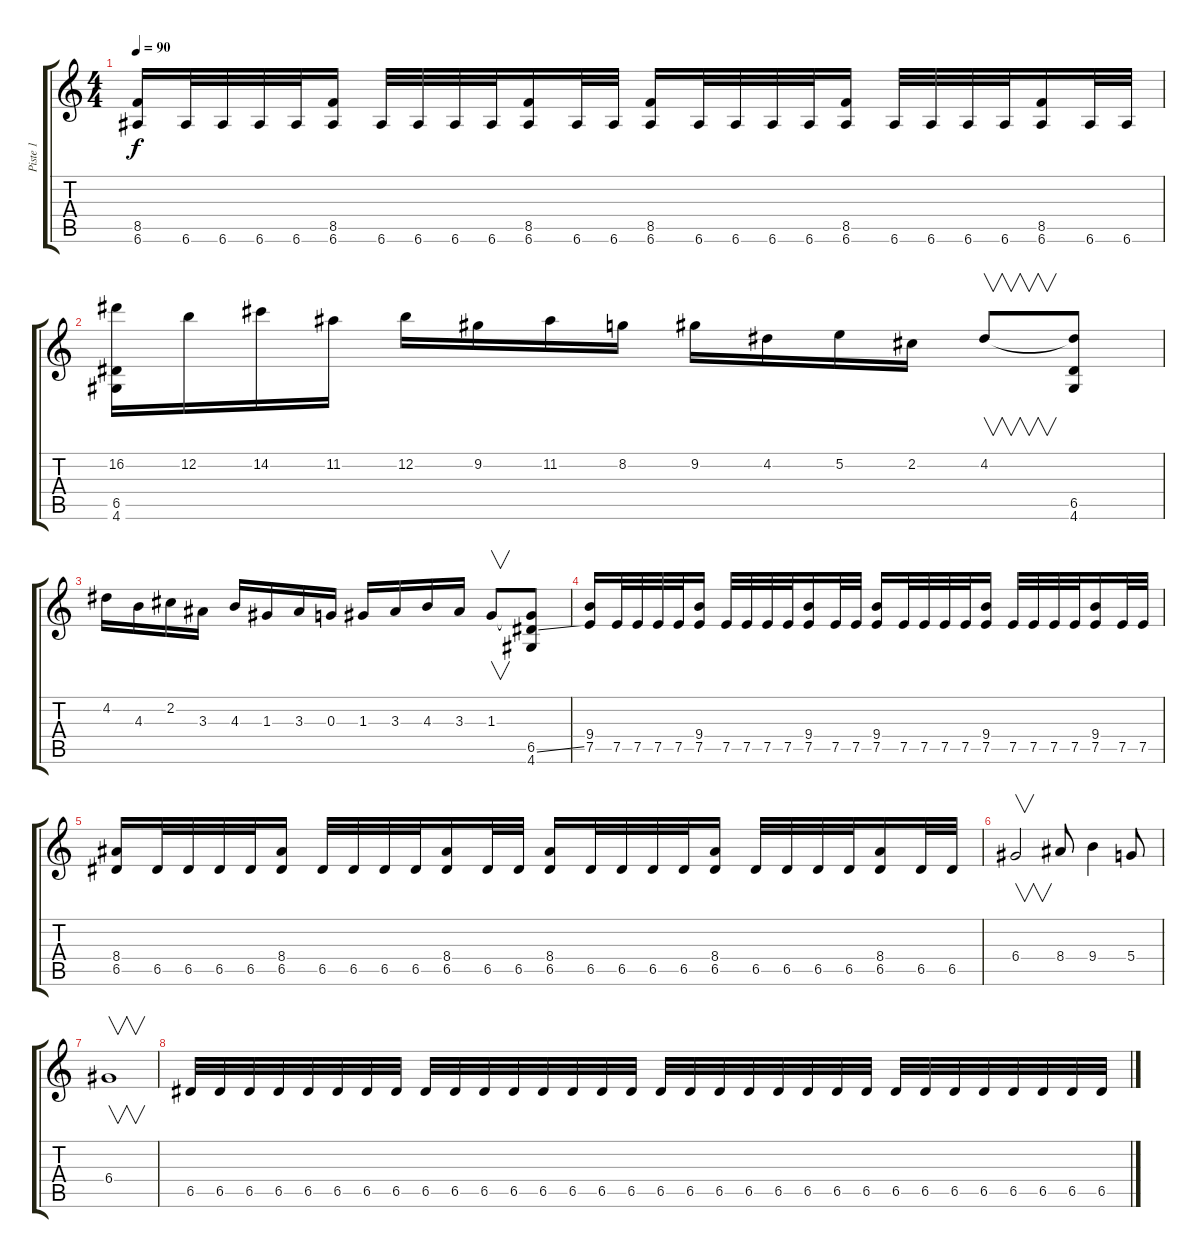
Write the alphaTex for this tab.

\track ("Piste 1" "Piste 1") {instrument distortionguitar}
\staff {score tabs}
\tuning (E4 B3 G3 D3 A2 E2) {hide}
\ts (4 4)
\tempo 90
\clef g2
\ks c
(8.5 6.6).16{dy f} 6.6.32 6.6.32 6.6.32 6.6.32 (8.5 6.6).16 6.6.32 6.6.32 6.6.32 6.6.32 (8.5 6.6).16 6.6.32 6.6.32 (8.5 6.6).16 6.6.32 6.6.32 6.6.32 6.6.32 (8.5 6.6).16 6.6.32 6.6.32 6.6.32 6.6.32 (8.5 6.6).16 6.6.32 6.6.32 |
(16.2 6.5 4.6).16 12.2.16 14.2.16 11.2.16 12.2.16 9.2.16 11.2.16 8.2.16 9.2.16 4.2.16 5.2.16 2.2.16 4.2.8{v} (4.2{t} 6.5 4.6).8 |
4.2.16 4.3.16 2.2.16 3.3.16 4.3.16 1.3.16 3.3.16 0.3.16 1.3.16 3.3.16 4.3.16 3.3.16 1.3.8{v} (1.3{t} 6.5{ss} 4.6).8 |
(9.4 7.5).16 7.5.32 7.5.32 7.5.32 7.5.32 (9.4 7.5).16 7.5.32 7.5.32 7.5.32 7.5.32 (9.4 7.5).16 7.5.32 7.5.32 (9.4 7.5).16 7.5.32 7.5.32 7.5.32 7.5.32 (9.4 7.5).16 7.5.32 7.5.32 7.5.32 7.5.32 (9.4 7.5).16 7.5.32 7.5.32 |
(8.4 6.5).16 6.5.32 6.5.32 6.5.32 6.5.32 (8.4 6.5).16 6.5.32 6.5.32 6.5.32 6.5.32 (8.4 6.5).16 6.5.32 6.5.32 (8.4 6.5).16 6.5.32 6.5.32 6.5.32 6.5.32 (8.4 6.5).16 6.5.32 6.5.32 6.5.32 6.5.32 (8.4 6.5).16 6.5.32 6.5.32 |
6.4.2{v} 8.4.8 9.4.4 5.4.8 |
6.4.1{v} |
6.5.32 6.5.32 6.5.32 6.5.32 6.5.32 6.5.32 6.5.32 6.5.32 6.5.32 6.5.32 6.5.32 6.5.32 6.5.32 6.5.32 6.5.32 6.5.32 6.5.32 6.5.32 6.5.32 6.5.32 6.5.32 6.5.32 6.5.32 6.5.32 6.5.32 6.5.32 6.5.32 6.5.32 6.5.32 6.5.32 6.5.32 6.5.32
